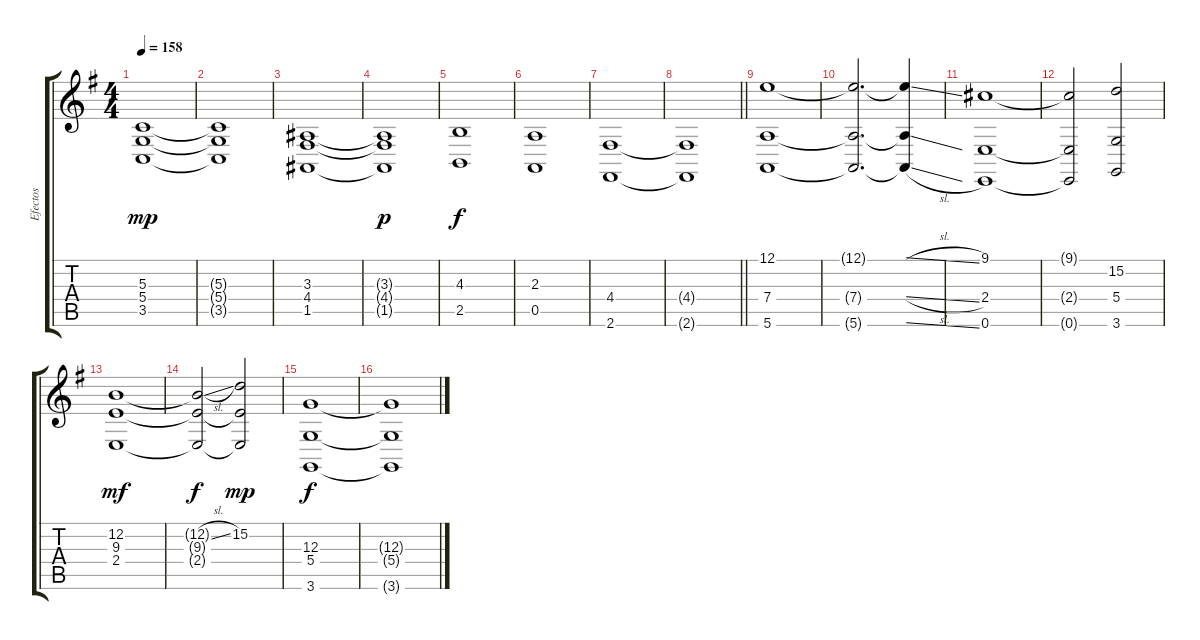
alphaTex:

\track ("Efectos" "Efectos") {instrument pad7halo}
\staff {score tabs}
\tuning (E4 B3 G3 D3 A2 E2) {hide}
\ts (4 4)
\tempo 158
\clef g2
\ks g
(5.3 5.4 3.5).1{dy mp} |
(5.3{t} 5.4{t} 3.5{t}).1 |
(3.3 4.4 1.5).1 |
(3.3{t} 4.4{t} 1.5{t}).1{dy p} |
(4.3 2.5).1{dy f} |
(2.3 0.5).1 |
(4.4 2.6).1 |
\barLineRight lightlight
(4.4{t} 2.6{t}).1 |
(12.1 7.4 5.6).1{volume 11 instrument pad7halo} |
(12.1{t} 7.4{t} 5.6{t}).2{d} (12.1{sl t} 7.4{sl t} 5.6{sl t}).4 |
(9.1 2.4 0.6).1 |
(9.1{t} 2.4{t} 0.6{t}).2 (15.2 5.4 3.6).2 |
(12.2 9.3 2.4).1{dy mf} |
(12.2{sl t} 9.3{t} 2.4{t}).2{dy f} (15.2 9.3{t} 2.4{t}).2{dy mp} |
(12.3 5.4 3.6).1{dy f} |
(12.3{t} 5.4{t} 3.6{t}).1
